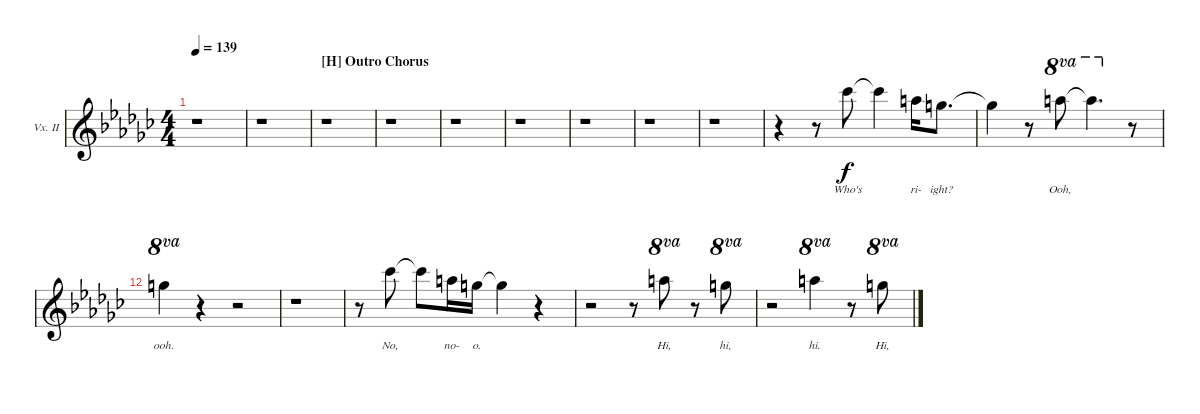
\bracketExtendMode groupsimilarinstruments
\firstSystemTrackNameOrientation horizontal
\otherSystemsTrackNameOrientation horizontal
\defaultBarNumberDisplay FirstOfSystem
\track ("Voice II" "Vx. II") {instrument voiceoohs}
\staff {score}
\tuning (Eb4 Bb3 Gb3 Db3 Ab2 Eb2)
\displaytranspose 13
\ts (4 4)
\tempo 139
\clef g2
\ks gb
r.1{dy mf} |
r.1 |
\section ("H" "Outro Chorus")
r.1 |
r.1 |
r.1 |
r.1 |
r.1 |
r.1 |
r.1 |
r.4 r.8 7.1.8{lyrics (0 "Who's") lyrics (1 "") lyrics (2 "") lyrics (3 "") lyrics (4 "") dy f} 7.1{t}.4{lyrics (0 "") lyrics (1 "") lyrics (2 "") lyrics (3 "") lyrics (4 "")} 5.1.16{lyrics (0 "ri-") lyrics (1 "") lyrics (2 "") lyrics (3 "") lyrics (4 "")} 3.1.8{d lyrics (0 "ight?") lyrics (1 "") lyrics (2 "") lyrics (3 "") lyrics (4 "")} |
3.1{t}.4{lyrics (0 "") lyrics (1 "") lyrics (2 "") lyrics (3 "") lyrics (4 "")} r.8 22.2.8{ot 8va lyrics (0 "Ooh,") lyrics (1 "") lyrics (2 "") lyrics (3 "") lyrics (4 "")} 22.2{t}.4{d ot 8va lyrics (0 "") lyrics (1 "") lyrics (2 "") lyrics (3 "") lyrics (4 "")} r.8 |
15.1.4{ot 8va lyrics (0 "ooh.") lyrics (1 "") lyrics (2 "") lyrics (3 "") lyrics (4 "")} r.4 r.2 |
r.1 |
r.8 7.1.8{lyrics (0 "No,") lyrics (1 "") lyrics (2 "") lyrics (3 "") lyrics (4 "")} 7.1{t}.8{lyrics (0 "") lyrics (1 "") lyrics (2 "") lyrics (3 "") lyrics (4 "")} 5.1.16{lyrics (0 "no-") lyrics (1 "") lyrics (2 "") lyrics (3 "") lyrics (4 "")} 3.1.16{lyrics (0 "o.") lyrics (1 "") lyrics (2 "") lyrics (3 "") lyrics (4 "")} 3.1{t}.4{lyrics (0 "") lyrics (1 "") lyrics (2 "") lyrics (3 "") lyrics (4 "")} r.4 |
r.2 r.8 17.1.8{ot 8va lyrics (0 "Hi,") lyrics (1 "") lyrics (2 "") lyrics (3 "") lyrics (4 "")} r.8 20.2.8{ot 8va lyrics (0 "hi,") lyrics (1 "") lyrics (2 "") lyrics (3 "") lyrics (4 "")} |
r.2 22.2.4{ot 8va lyrics (0 "hi.") lyrics (1 "") lyrics (2 "") lyrics (3 "") lyrics (4 "")} r.8 20.2.8{ot 8va lyrics (0 "Hi,") lyrics (1 "") lyrics (2 "") lyrics (3 "") lyrics (4 "")}
